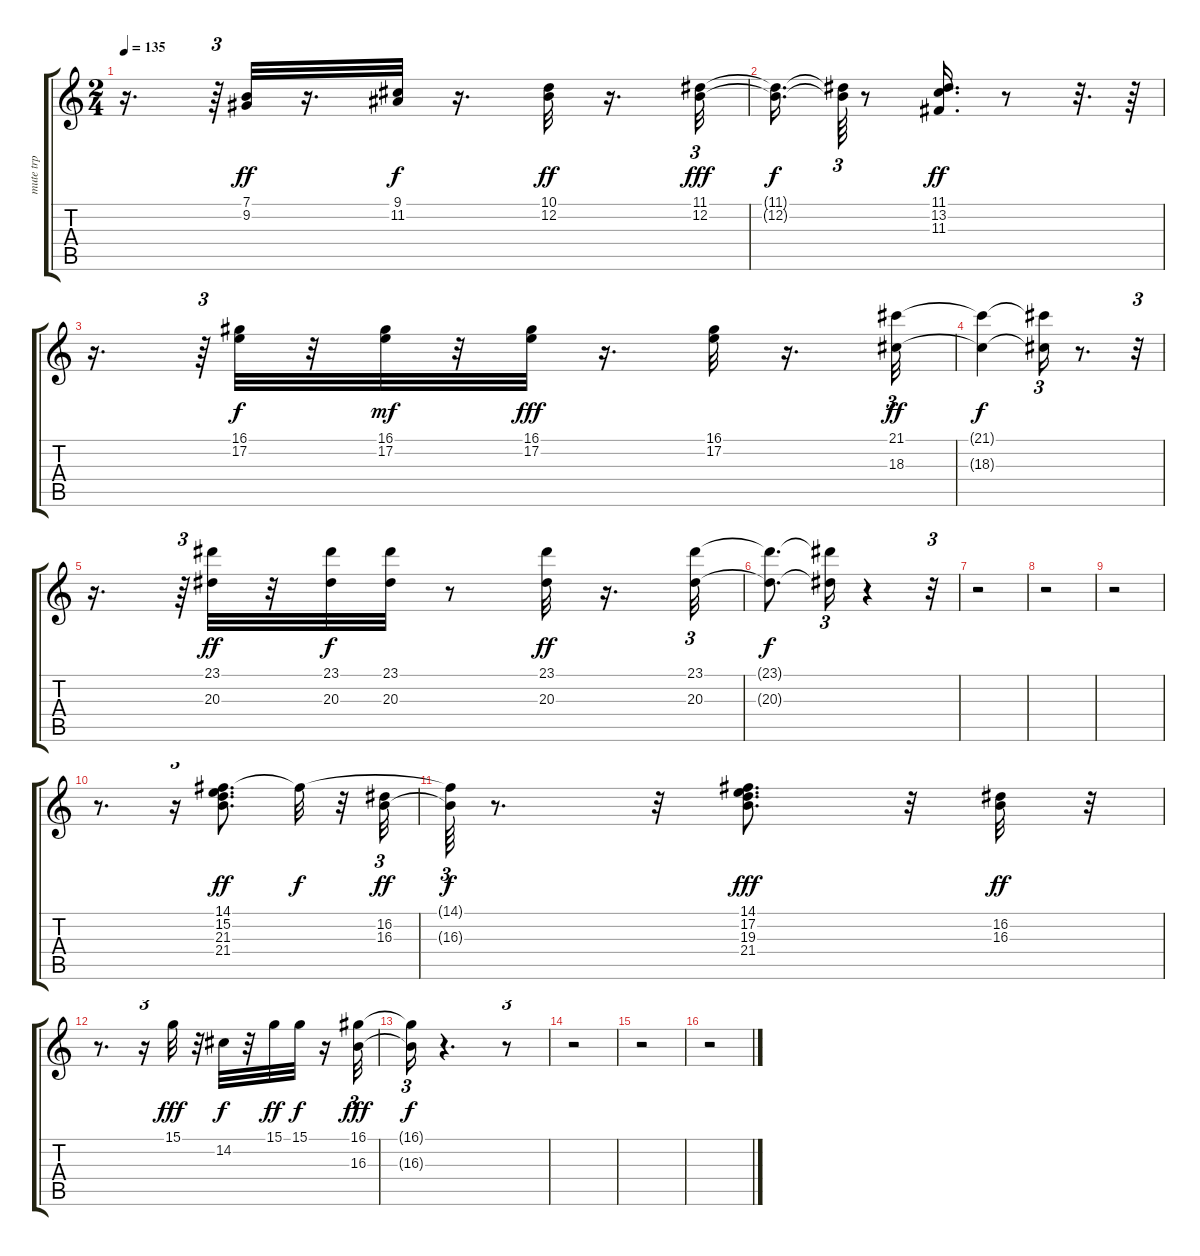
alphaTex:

\track ("mute trp" "mute trp") {instrument mutedtrumpet}
\staff {score tabs}
\tuning (E4 B3 G3 D3 A2 E2) {hide}
\ts (2 4)
\tempo 135
\clef g2
\ks c
r.16{d dy f} r.64{tu (3 2)} (7.1 9.2).32{dy ff} r.16{d} (9.1 11.2).32{dy f} r.16{d} (10.1 12.2).32{dy ff} r.16{d} (11.1 12.2).32{tu (3 2) dy fff} |
(11.1{t} 12.2{t}).16{d dy f} (11.1{t} 12.2{t}).64{tu (3 2)} r.8 (11.1 13.2 11.3).16{d dy ff} r.8 r.32{d} r.64 |
r.16{d} r.64{tu (3 2)} (16.1 17.2).32{dy f} r.32 (16.1 17.2).32{dy mf} r.32 (16.1 17.2).32{dy fff} r.16{d} (16.1 17.2).32 r.16{d} (21.1 18.3).32{tu (3 2) dy ff} |
(21.1{t} 18.3{t}).4{dy f} (21.1{t} 18.3{t}).16{tu (3 2)} r.8{d} r.32{tu (3 2)} |
r.16{d} r.64{tu (3 2)} (23.1 20.3).32{dy ff} r.32 (23.1 20.3).32{dy f} (23.1 20.3).32 r.8 (23.1 20.3).32{dy ff} r.16{d} (23.1 20.3).32{tu (3 2)} |
(23.1{t} 20.3{t}).8{d dy f} (23.1{t} 20.3{t}).16{tu (3 2)} r.4 r.32{tu (3 2)} |
r.2 |
r.2 |
r.2 |
r.8{d} r.16{tu (3 2)} (14.1 15.2 21.3 21.4).8{d dy ff} 14.1{t}.32{dy f} r.32 (16.2 16.3).32{tu (3 2) dy ff} |
(14.1{t} 16.3{t}).64{tu (3 2) dy f} r.8{d} r.32 (14.1 17.2 19.3 21.4).8{d dy fff} r.32 (16.2 16.3).32{dy ff} r.32{tu (3 2)} |
r.8{d} r.16{tu (3 2)} 15.1.32{dy fff} r.32 14.2.32{dy f} r.32 15.1.32{dy ff} 15.1.32{dy f} r.16 (16.1 16.3).32{tu (3 2) dy fff} |
(16.1{t} 16.3{t}).16{tu (3 2) dy f} r.4{d} r.8{tu (3 2)} |
r.2 |
r.2 |
r.2
